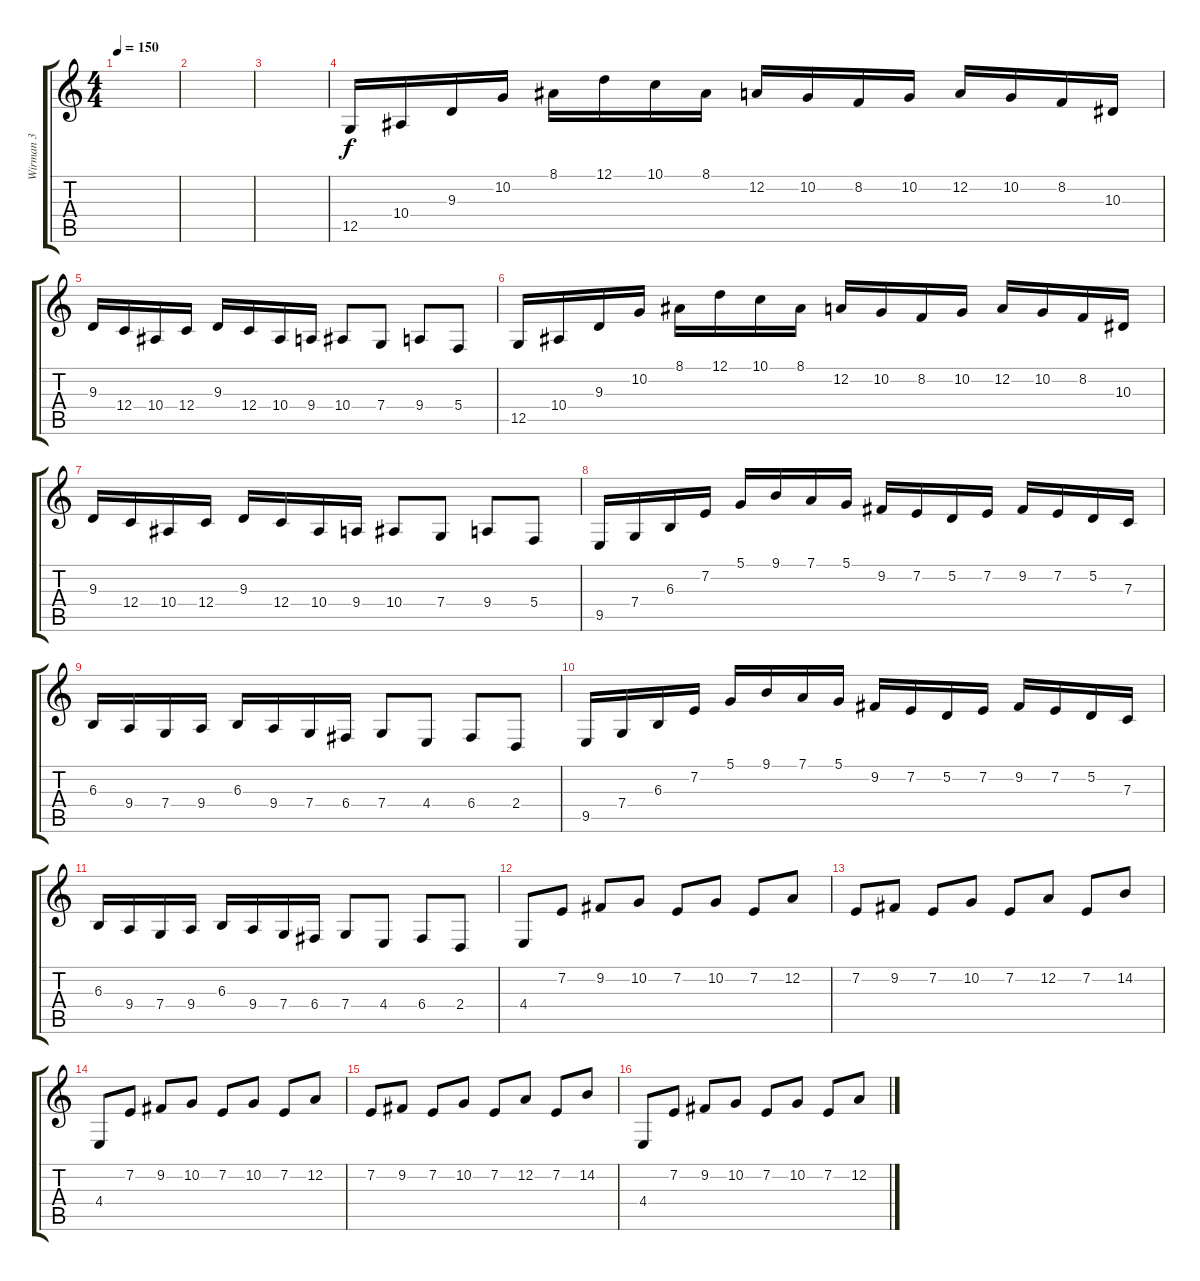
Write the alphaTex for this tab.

\track ("Wirman 3" "Wirman 3") {instrument fx5brightness}
\staff {score tabs}
\tuning (D4 A3 F3 C3 G2 D2) {hide}
\ts (4 4)
\tempo 150
\clef g2
\ks c
|
|
|
12.5.16 10.4.16 9.3.16 10.2.16 8.1.16 12.1.16 10.1.16 8.1.16 12.2.16 10.2.16 8.2.16 10.2.16 12.2.16 10.2.16 8.2.16 10.3.16 |
9.3.16 12.4.16 10.4.16 12.4.16 9.3.16 12.4.16 10.4.16 9.4.16 10.4.8 7.4.8 9.4.8 5.4.8 |
12.5.16 10.4.16 9.3.16 10.2.16 8.1.16 12.1.16 10.1.16 8.1.16 12.2.16 10.2.16 8.2.16 10.2.16 12.2.16 10.2.16 8.2.16 10.3.16 |
9.3.16 12.4.16 10.4.16 12.4.16 9.3.16 12.4.16 10.4.16 9.4.16 10.4.8 7.4.8 9.4.8 5.4.8 |
9.5.16 7.4.16 6.3.16 7.2.16 5.1.16 9.1.16 7.1.16 5.1.16 9.2.16 7.2.16 5.2.16 7.2.16 9.2.16 7.2.16 5.2.16 7.3.16 |
6.3.16 9.4.16 7.4.16 9.4.16 6.3.16 9.4.16 7.4.16 6.4.16 7.4.8 4.4.8 6.4.8 2.4.8 |
9.5.16 7.4.16 6.3.16 7.2.16 5.1.16 9.1.16 7.1.16 5.1.16 9.2.16 7.2.16 5.2.16 7.2.16 9.2.16 7.2.16 5.2.16 7.3.16 |
6.3.16 9.4.16 7.4.16 9.4.16 6.3.16 9.4.16 7.4.16 6.4.16 7.4.8 4.4.8 6.4.8 2.4.8 |
4.4.8 7.2.8 9.2.8 10.2.8 7.2.8 10.2.8 7.2.8 12.2.8 |
7.2.8 9.2.8 7.2.8 10.2.8 7.2.8 12.2.8 7.2.8 14.2.8 |
4.4.8 7.2.8 9.2.8 10.2.8 7.2.8 10.2.8 7.2.8 12.2.8 |
7.2.8 9.2.8 7.2.8 10.2.8 7.2.8 12.2.8 7.2.8 14.2.8 |
4.4.8 7.2.8 9.2.8 10.2.8 7.2.8 10.2.8 7.2.8 12.2.8
